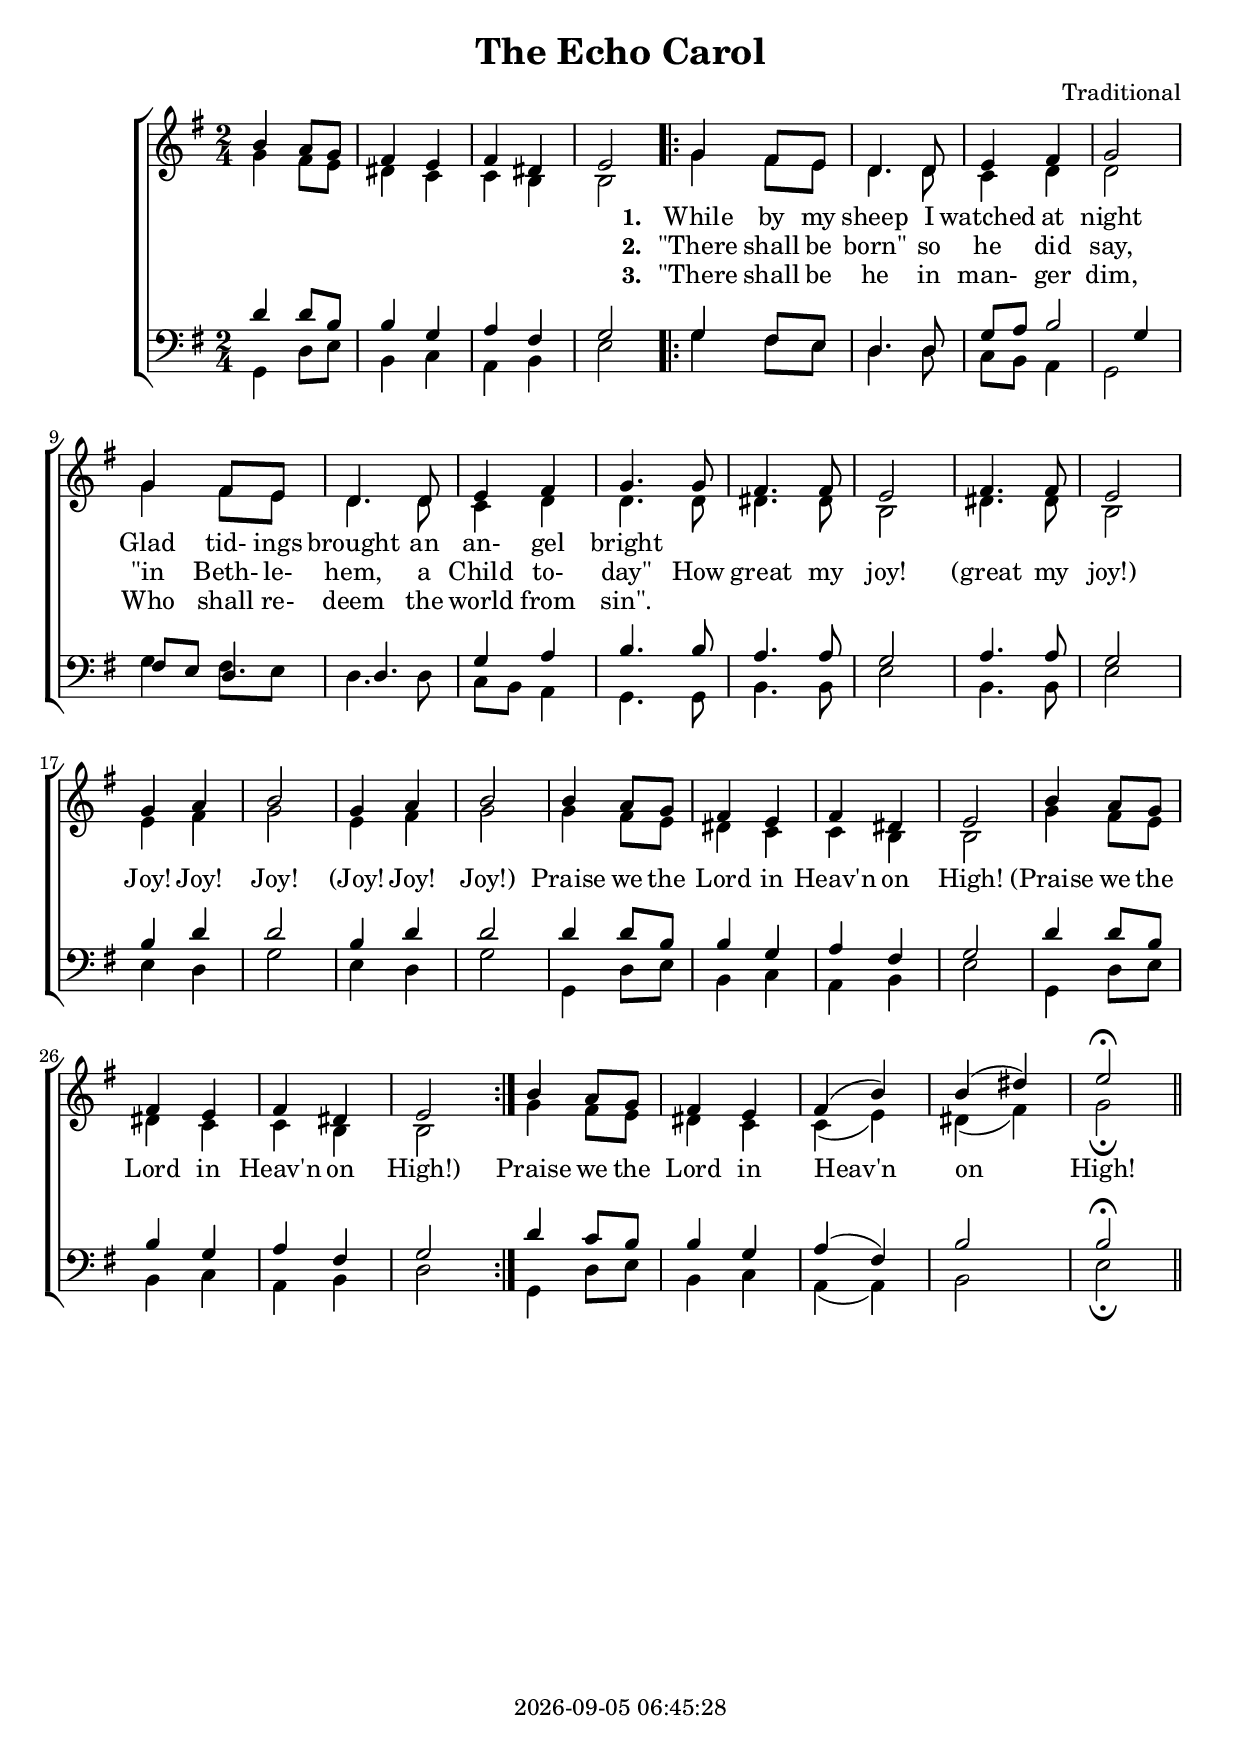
\version "2.18.2"

today = #(strftime "%Y-%m-%d %H:%M:%S" (localtime (current-time)))

global = {
  \key g \major
  \time 2/4
}

sopMusic = \relative c'' {
  b4 a8 g
  fis4 e
  fis dis
  e2
  \repeat volta 3 {
    g4 fis8 e
    d4. d8
    e4 fis
    g2
    g4 fis8 e
    d4. d8
    e4 fis
    g4. g8
    fis4. fis8
    e2
    fis4. fis8
    e2
    g4 a
    b2
    g4 a
    b2
    b4 a8 g
    fis4 e
    fis4 dis
    e2
    b'4 a8 g
    fis4 e
    fis4 dis
    e2
  }
  b'4 a8 g
  fis4 e
  fis4(b)
  b4(dis)
  e2-\fermata
}

altoMusic = \relative c'' {
  g4 fis8 e
  dis4 c
  c4 b
  b2
  \repeat volta 3 {
    g'4 fis8 e %5
    d4. d8
    c4 d
    d2
    g4 fis8 e
    d4. d8
    c4 d
    d4. d8
    dis4. dis8
    b2
    dis4. dis8
    b2
    e4 fis
    g2
    e4 fis
    g2
    g4 fis8 e
    dis4 c
    c4 b
    b2
    g'4 fis8 e
    dis4 c
    c4 b
    b2
  }
  g'4 fis8 e
  dis4 c
  c4(e)
  dis4(fis)
  g2-\fermata
}

tenorMusic = \relative c' {
  d4 d8 b
  b4 g
  a4 fis
  g2
  \repeat volta 3 {
    g4 fis8 e %5
    d4. d8
    g8 a
    b2
    g4 fis8 e
    d4. d
    g4 a
    b4. b8
    a4. a8
    g2
    a4. a8
    g2
    b4 d
    d2
    b4 d
    d2
    d4 d8 b
    b4 g
    a4 fis
    g2
    d'4 d8 b
    b4 g
    a4 fis
    g2
  }
  d'4 c8 b
  b4 g
  a4(fis)
  b2
  b2-\fermata
}

bassMusic = \relative c {
  g4 d'8 e
  b4 c
  a4 b
  e2
  \repeat volta 3 {
    g4 fis8 e %5
    d4. d8
    c8 b a4
    g2
    g'4 fis8 e
    d4. d8 %10
    c8 b a4
    g4. g8
    b4. b8
    e2
    b4. b8 %15
    e2
    e4 d
    g2
    e4 d
    g2 %20
    g,4 d'8 e
    b4 c
    a4 b
    e2
    g,4 d'8 e %25
    b4 c
    a4 b
    d2
  }
  g,4 d'8 e
  b4 c %26
  a4(a)
  b2
  e2-\fermata
}

firstverse = \lyricmode {
  _ _ _ _ _ _ _ _
  \set stanza = "1. "
  While by my sheep I watched at night
  Glad tid- ings brought an an- gel bright
}

Mfirstverse = \lyricmode {
  _ _ _ _ _ _ _ _
  "Joy " "to " "the " "world! " "The " "Lord " "is " "come;"
  "/Let " "earth " "re" "ceive " "her " "King;"
}

secondverse = \lyricmode {
  _ _ _ _ _ _ _ _
  \set stanza = "2. "
  "\"There" shall be "born\"" so he did say,
  "\"in" Beth- le- hem, a Child to- "day\""
  How great my joy!
  "(great" my "joy!)"
  Joy! Joy! Joy!
  "(Joy!" Joy! "Joy!)"
  Praise we the Lord in Heav'n on High!
  "(Praise" we the Lord in Heav'n on "High!)"
  Praise we the Lord in Heav'n on High!
}

Msecondverse = \lyricmode {
  _ _ _ _ _ _ _ _
  "\Joy " "to " "the " "earth! " "the " "Sav" "iour " "reigns;"
  "/Let " "men " "their " "songs " "em" "ploy;"
}

thirdverse = \lyricmode {
  _ _ _ _ _ _ _ _
  \set stanza = "3. "
  "\"There" shall be he in man- ger dim,
  Who shall re- deem the world from "sin\"."
}

Mthirdverse = \lyricmode {
  _ _ _ _ _ _ _ _
  \set stanza = "mf 3. "
  No more let sins and sor- rows grow,
  Nor thorns in- fest the ground;
}

\book
{
  \header {
    title = "The Echo Carol"
    composer = "Traditional"
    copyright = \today
  }
  \score {
    <<
      \context ChoirStaff <<
	\context Staff = women <<
	  \context Voice =
	  sopranos { \voiceOne {\global \sopMusic \bar "||"} }
	  \context Voice =
	  altos { \voiceTwo {\global \altoMusic } }
	>>
	\context Lyrics = firstverse { s1 }
	\context Lyrics = secondverse { s1 }
	\context Lyrics = thirdverse { s1 }
	\context Staff = men {
	  <<
	    \clef bass
	    \context Voice =
	    tenors { \voiceOne {\global \tenorMusic} }
	    \context Voice =
	    basses { \voiceTwo {\global \bassMusic} }
	  >>
	}
	\context Lyrics = firstverse \lyricsto sopranos {\firstverse}
	\context Lyrics = secondverse \lyricsto sopranos {\secondverse}
	\context Lyrics = thirdverse \lyricsto sopranos {\thirdverse}
      >>
    >>
    
    \layout {
      \context {
				% a little smaller so lyrics
				% can be closer to the staff
	\Staff \override VerticalAxisGroup #'minimum-Y-extent = #'(-3 . 3)
        }
	\context {\RemoveEmptyStaffContext
	\override VerticalAxisGroup #'remove-first = ##t }
    }
  }
  \score {
    <<
      \context ChoirStaff <<
	\context Staff = women <<
          \set Staff.midiInstrument = #"flute"
	  \context Voice =
	  sopranos { \voiceOne {\global R2 \unfoldRepeats \sopMusic } }
          \set Staff.midiInstrument = #"clarinet"
	  \context Voice =
	  altos { \voiceTwo {\global R2 \unfoldRepeats \altoMusic} }
	>>
	\context Lyrics = firstverse { s1 }
	\context Staff = men {
	  <<
	    \clef bass
          \set Staff.midiInstrument = #"oboe"
	    \context Voice =
	    tenors { \voiceOne {\global R2 \unfoldRepeats \tenorMusic} }
          \set Staff.midiInstrument = #"bassoon"
	    \context Voice =
	    basses { \voiceTwo {\global R2 \unfoldRepeats \bassMusic} }
	  >>
	}
	\context Lyrics = firstverse \lyricsto sopranos {
	  \Mfirstverse
	  \Msecondverse
	  \Mthirdverse}
      >>
    >>
    \midi {
      \context {
	\Staff
	\remove "Staff_performer"
      }
      \context {
	\Voice
	\consists "Staff_performer"
      }
      \context {
	\Score
	tempoWholesPerMinute = #(ly:make-moment 100 4)
      }
    }
  }
  \score {
    <<
      \context ChoirStaff <<
	\context Staff = women <<
          \set Staff.midiInstrument = #"flute"
	  \context Voice =
	  sopranos { \voiceOne {\global R2 \unfoldRepeats \sopMusic } }
          \set Staff.midiInstrument = #"clarinet"
	  \context Voice =
	  altos { \voiceTwo {\global R2 \unfoldRepeats \altoMusic} }
	>>
	\context Lyrics = firstverse { s1 }
	\context Staff = men {
	  <<
	    \clef bass
          \set Staff.midiInstrument = #"oboe"
	    \context Voice = tenors
	    { \voiceOne {\global R2 \unfoldRepeats \tenorMusic} }
          \set Staff.midiInstrument = #"bassoon"
	    \context Voice = basses
	    { \voiceTwo {\global R2 \unfoldRepeats \bassMusic} }
	  >>
	}
	\context Lyrics = firstverse \lyricsto tenors {
	  \Mfirstverse
	  \Msecondverse
	  \Mthirdverse}
      >>
    >>
    \midi {
      \context {
	\Staff
	\remove "Staff_performer"
      }
      \context {
	\Voice
	\consists "Staff_performer"
      }
      \context {
	\Score
	tempoWholesPerMinute = #(ly:make-moment 100 4)
      }
    }
  }
  \score {
    <<
      \context ChoirStaff <<
	\context Staff = women <<
          \set Staff.midiInstrument = #"flute"
	  \context Voice =
	  sopranos { \voiceOne {\global R2 \unfoldRepeats \sopMusic } }
          \set Staff.midiInstrument = #"clarinet"
	  \context Voice =
	  altos { \voiceTwo {\global R2 \unfoldRepeats \altoMusic} }
	>>
	\context Lyrics = firstverse { s1 }
	\context Staff = men {
	  <<
	    \clef bass
          \set Staff.midiInstrument = #"oboe"
	    \context Voice = tenors
	    { \voiceOne {\global R2 \unfoldRepeats \tenorMusic} }
          \set Staff.midiInstrument = #"bassoon"
	    \context Voice = basses
	    { \voiceTwo {\global R2 \unfoldRepeats \bassMusic} }
	  >>
	}
	\context Lyrics = firstverse \lyricsto basses {
	  \Mfirstverse
	  \Msecondverse
	  \Mthirdverse}
      >>
    >>
    \midi {
      \context {
	\Staff
	\remove "Staff_performer"
      }
      \context {
	\Voice
	\consists "Staff_performer"
      }
      \context {
	\Score
	tempoWholesPerMinute = #(ly:make-moment 100 4)
      }
    }
  }
}
  
  
